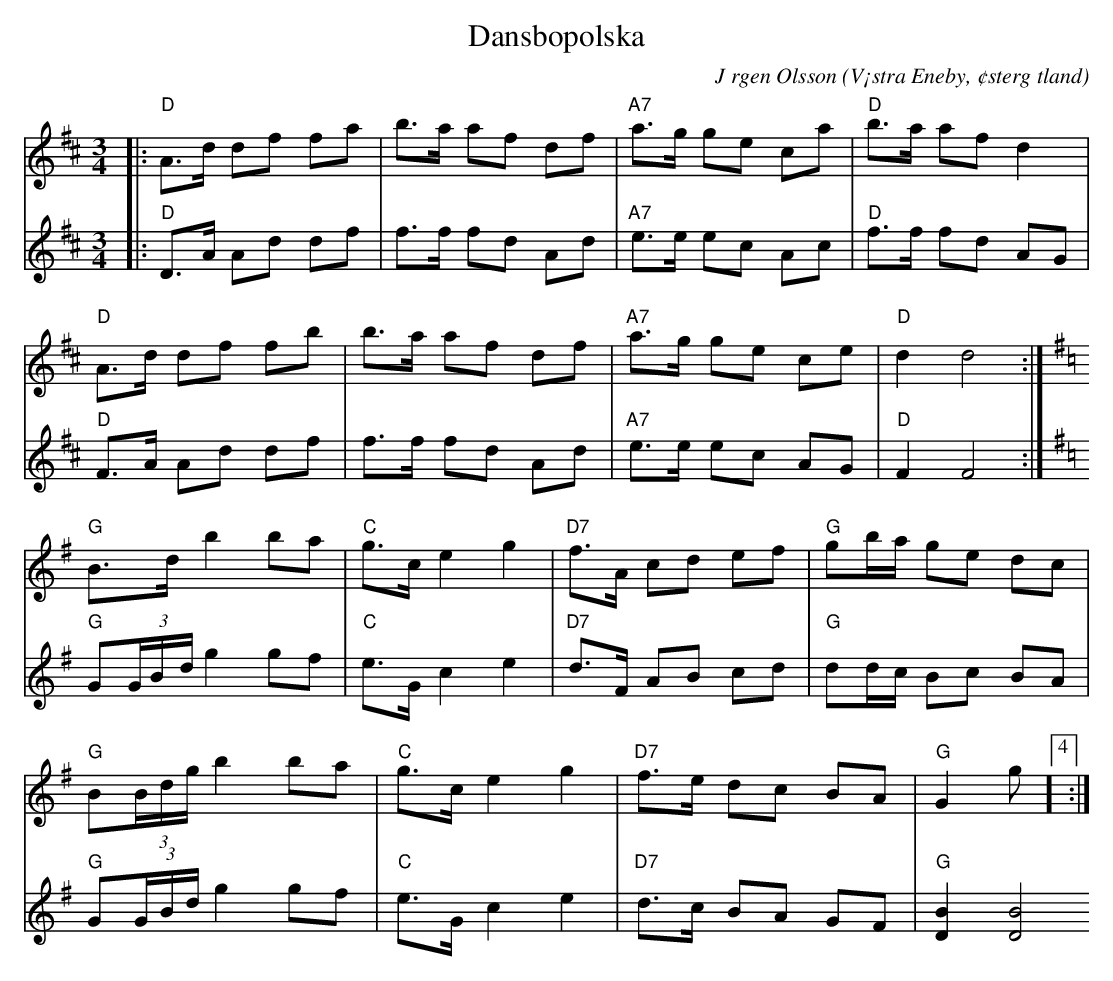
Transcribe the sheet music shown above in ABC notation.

X:1
T:Dansbopolska
C:J rgen Olsson
O:V¡stra Eneby, ¢sterg tland
M:3/4
L:1/8
K:D
V:1
|:"D"A>d df fa|b>a af df|"A7"a>g ge ca|"D"b>a af d2|
"D"A>d df fb|b>a af df|"A7"a>g ge ce|"D"d2 d4:|
[K:G]"G"B>d b2 ba|"C"g>c e2 g2|"D7"f>A cd ef|"G" gb/a/ ge dc|
"G"B(3B/d/g/ b2 ba|"C"g>c e2 g2|"D7"f>e dc BA|"G" G2 g]4:|
V:2
|:"D"D>A Ad df|f>f fd Ad|"A7"e>e ec Ac|"D"f>f fd AG|
"D"F>A Ad df|f>f fd Ad|"A7"e>e ec AG|"D"F2 F4:|
[K:G]"G"G(3G/B/d/ g2 gf|"C"e>G c2 e2|"D7"d>F AB cd|"G" dd/c/ Bc BA|
"G"G(3G/B/d/ g2 gf|"C"e>G c2 e2|"D7"d>c BA GF|"G" [DB]2 [DB]4:|
